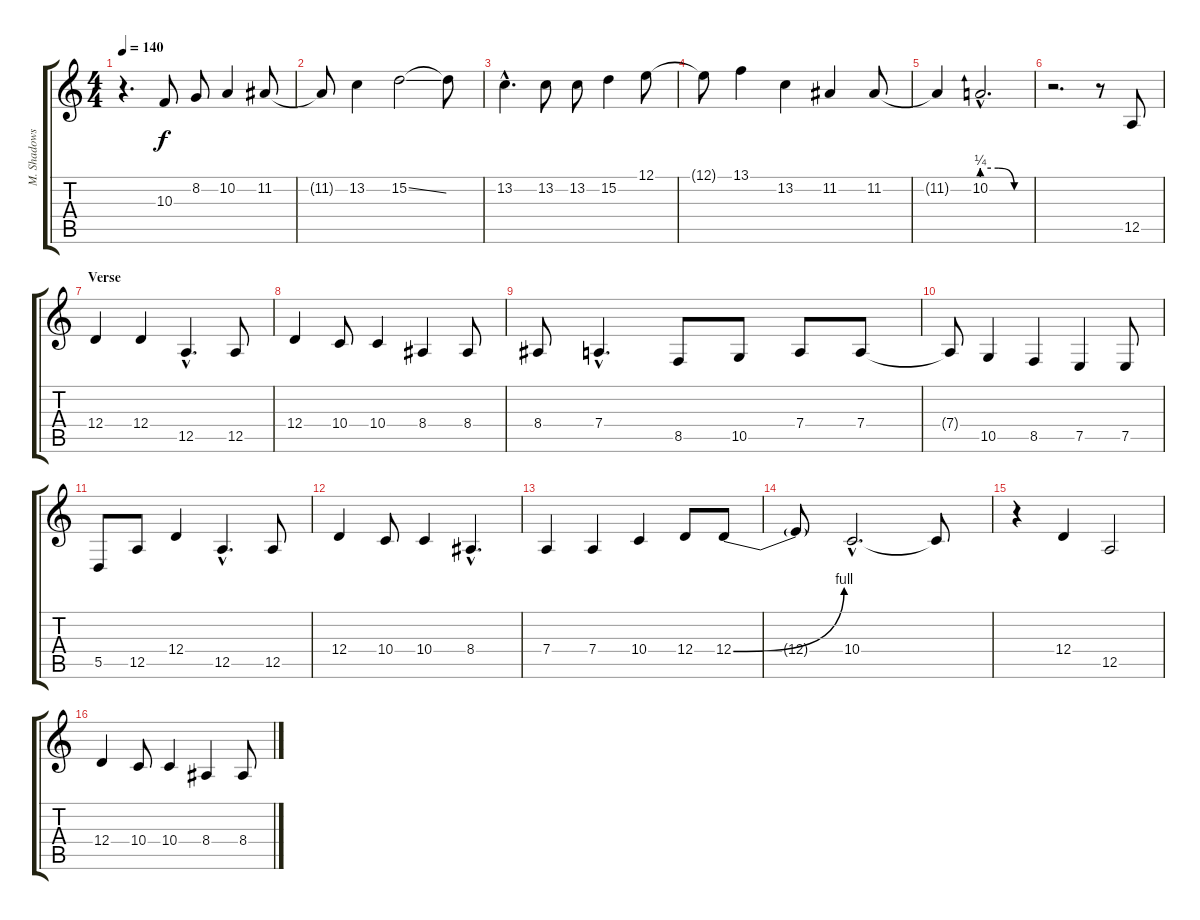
\track ("M. Shadows" "M. Shadows") {instrument clarinet}
\staff {score tabs}
\tuning (E4 B3 G3 D3 A2 D2) {hide}
\ts (4 4)
\tempo 140
\clef g2
\ks c
r.4{d dy f} 10.3.8 8.2.8 10.2.4 11.2.8 |
11.2{t}.8 13.2.4 15.2{ss}.2 15.2{t}.8 |
13.2{hac}.4{d} 13.2.8 13.2.8 15.2.4 12.1.8 |
12.1{t}.8 13.1.4 13.2.4 11.2.4 11.2.8 |
11.2{t}.4 10.2{be (custom 0 1 20 1 40 0 60 0) hac}.2{d} |
r.2{d} r.8 12.5.8 |
\section ("" "Verse")
12.4.4 12.4.4 12.5{hac}.4{d} 12.5.8 |
12.4.4 10.4.8 10.4.4 8.4.4 8.4.8 |
8.4.8 7.4{hac}.4{d} 8.5.8 10.5.8 7.4.8 7.4.8 |
7.4{t}.8 10.5.4 8.5.4 7.5.4 7.5.8 |
5.5.8 12.5.8 12.4.4 12.5{hac}.4{d} 12.5.8 |
12.4.4 10.4.8 10.4.4 8.4{hac}.4{d} |
7.4.4 7.4.4 10.4.4 12.4.8 12.4{be (bend 0 0 60 4)}.8 |
12.4{t}.8 10.4{hac}.2{d} 10.4{t}.8 |
r.4 12.4.4 12.5.2 |
12.4.4 10.4.8 10.4.4 8.4.4 8.4.8
